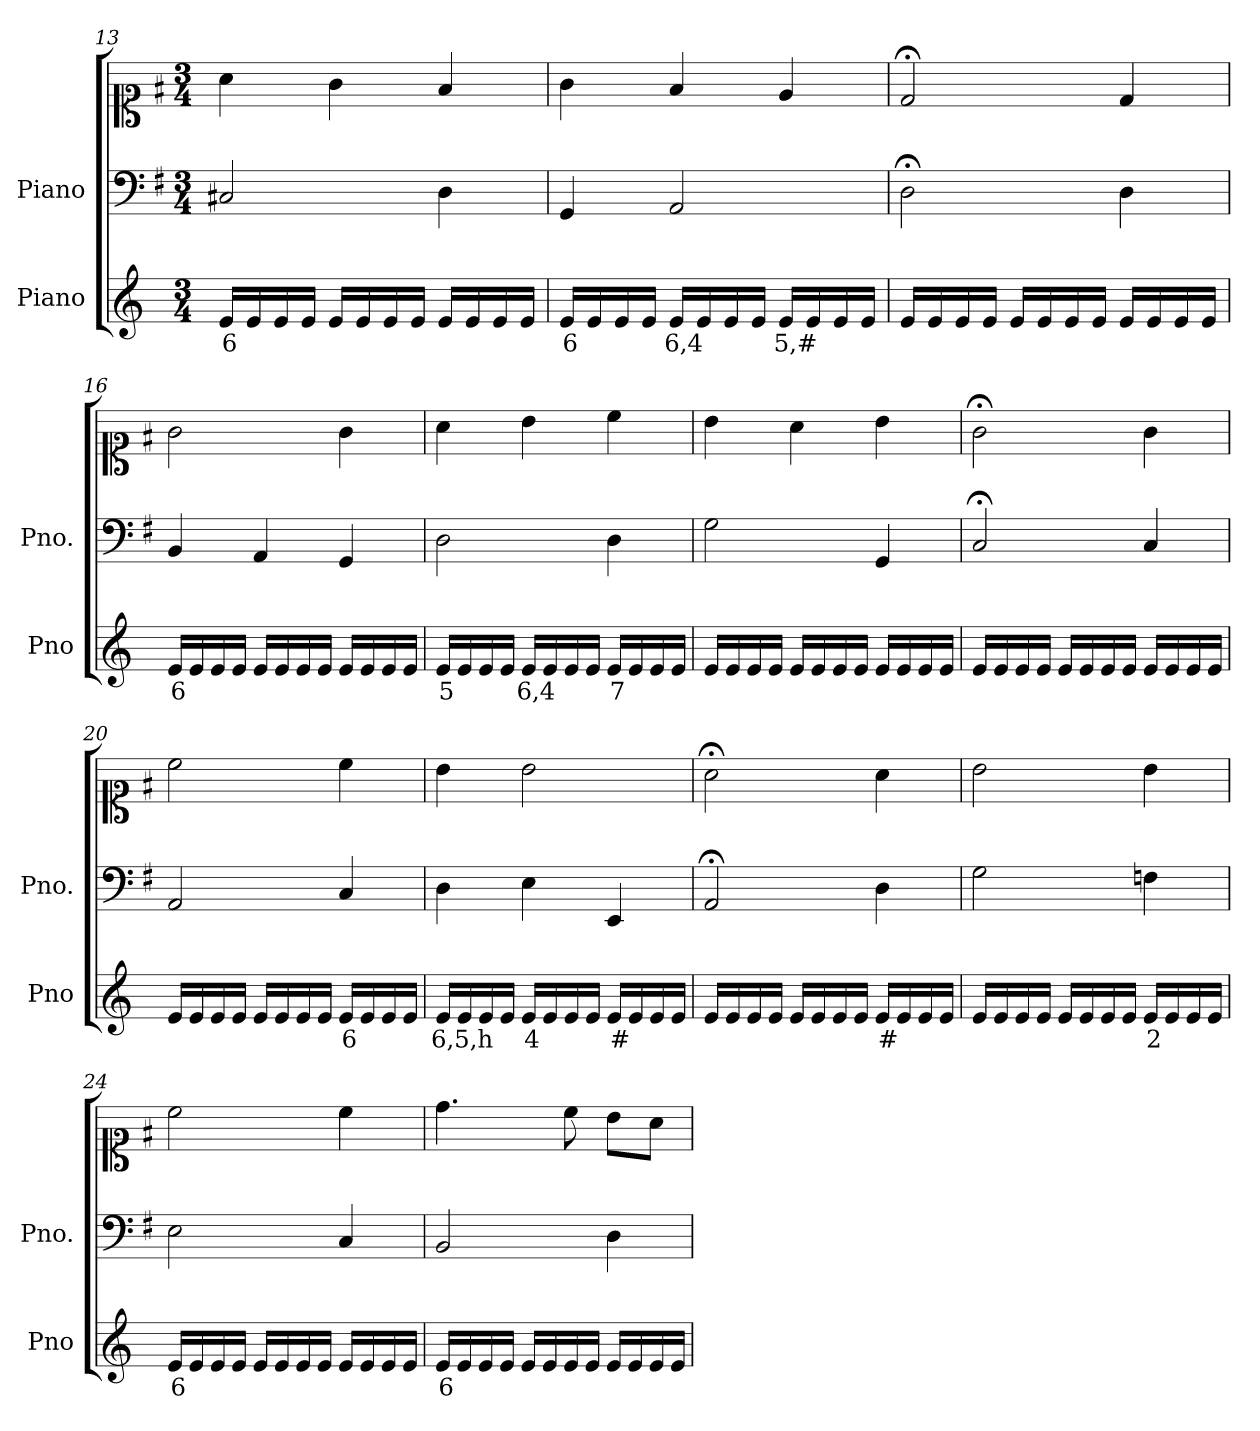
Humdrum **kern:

**kern	**text	**kern	**kern
*part2	*part2	*part1	*part1
*staff3	*staff3	*staff2	*staff1
*I"Piano	*	*I"Piano	*
*I'Pno	*	*I'Pno.	*
*clefG2	*	*clefF4	*clefC1
*k[]	*	*k[f#]	*k[f#]
*M3/4	*	*M3/4	*M3/4
=13	=13	=13	=13
!	!LO:LY:b	!	!
16e/LL	6	2C#X/	4a\
16e/	.	.	.
16e/	.	.	.
16e/JJ	.	.	.
16e/LL	.	.	4g\
16e/	.	.	.
16e/	.	.	.
16e/JJ	.	.	.
16e/LL	.	4D\	4f#/
16e/	.	.	.
16e/	.	.	.
16e/JJ	.	.	.
=14	=14	=14	=14
!	!LO:LY:b	!	!
16e/LL	6	4GG/	4g\
16e/	.	.	.
16e/	.	.	.
16e/JJ	.	.	.
!	!LO:LY:b	!	!
16e/LL	6,4	2AA/	4f#/
16e/	.	.	.
16e/	.	.	.
16e/JJ	.	.	.
!	!LO:LY:b	!	!
16e/LL	5,#	.	4e/
16e/	.	.	.
16e/	.	.	.
16e/JJ	.	.	.
=15	=15	=15	=15
16e/LL	.	2D;<\	2d;</
16e/	.	.	.
16e/	.	.	.
16e/JJ	.	.	.
16e/LL	.	.	.
16e/	.	.	.
16e/	.	.	.
16e/JJ	.	.	.
16e/LL	.	4D\	4d/
16e/	.	.	.
16e/	.	.	.
16e/JJ	.	.	.
=16	=16	=16	=16
!	!LO:LY:b	!	!
16e/LL	6	4BB/	2g\
16e/	.	.	.
16e/	.	.	.
16e/JJ	.	.	.
!	!LO:LY:b	!	!
16e/LL	_	4AA/	.
16e/	.	.	.
16e/	.	.	.
16e/JJ	.	.	.
16e/LL	.	4GG/	4g\
16e/	.	.	.
16e/	.	.	.
16e/JJ	.	.	.
=17	=17	=17	=17
!	!LO:LY:b	!	!
16e/LL	5	2D\	4a\
16e/	.	.	.
16e/	.	.	.
16e/JJ	.	.	.
!	!LO:LY:b	!	!
16e/LL	6,4	.	4b\
16e/	.	.	.
16e/	.	.	.
16e/JJ	.	.	.
!	!LO:LY:b	!	!
16e/LL	7	4D\	4cc\
16e/	.	.	.
16e/	.	.	.
16e/JJ	.	.	.
=18	=18	=18	=18
16e/LL	.	2G\	4b\
16e/	.	.	.
16e/	.	.	.
16e/JJ	.	.	.
16e/LL	.	.	4a\
16e/	.	.	.
16e/	.	.	.
16e/JJ	.	.	.
16e/LL	.	4GG/	4b\
16e/	.	.	.
16e/	.	.	.
16e/JJ	.	.	.
=19	=19	=19	=19
16e/LL	.	2C;</	2g;<\
16e/	.	.	.
16e/	.	.	.
16e/JJ	.	.	.
16e/LL	.	.	.
16e/	.	.	.
16e/	.	.	.
16e/JJ	.	.	.
16e/LL	.	4C/	4g\
16e/	.	.	.
16e/	.	.	.
16e/JJ	.	.	.
=20	=20	=20	=20
16e/LL	.	2AA/	2cc\
16e/	.	.	.
16e/	.	.	.
16e/JJ	.	.	.
16e/LL	.	.	.
16e/	.	.	.
16e/	.	.	.
16e/JJ	.	.	.
!	!LO:LY:b	!	!
16e/LL	6	4C/	4cc\
16e/	.	.	.
16e/	.	.	.
16e/JJ	.	.	.
=21	=21	=21	=21
!	!LO:LY:b	!	!
16e/LL	6,5,h	4D\	4b\
16e/	.	.	.
16e/	.	.	.
16e/JJ	.	.	.
!	!LO:LY:b	!	!
16e/LL	4	4E\	2b\
16e/	.	.	.
16e/	.	.	.
16e/JJ	.	.	.
!	!LO:LY:b	!	!
16e/LL	#	4EE/	.
16e/	.	.	.
16e/	.	.	.
16e/JJ	.	.	.
=22	=22	=22	=22
16e/LL	.	2AA;</	2a;<\
16e/	.	.	.
16e/	.	.	.
16e/JJ	.	.	.
16e/LL	.	.	.
16e/	.	.	.
16e/	.	.	.
16e/JJ	.	.	.
!	!LO:LY:b	!	!
16e/LL	#	4D\	4a\
16e/	.	.	.
16e/	.	.	.
16e/JJ	.	.	.
=23	=23	=23	=23
16e/LL	.	2G\	2b\
16e/	.	.	.
16e/	.	.	.
16e/JJ	.	.	.
16e/LL	.	.	.
16e/	.	.	.
16e/	.	.	.
16e/JJ	.	.	.
!	!LO:LY:b	!	!
16e/LL	2	4Fn\	4b\
16e/	.	.	.
16e/	.	.	.
16e/JJ	.	.	.
=24	=24	=24	=24
!	!LO:LY:b	!	!
16e/LL	6	2E\	2cc\
16e/	.	.	.
16e/	.	.	.
16e/JJ	.	.	.
16e/LL	.	.	.
16e/	.	.	.
16e/	.	.	.
16e/JJ	.	.	.
16e/LL	.	4C/	4cc\
16e/	.	.	.
16e/	.	.	.
16e/JJ	.	.	.
=25	=25	=25	=25
!	!LO:LY:b	!	!
16e/LL	6	2BB/	4.dd\
16e/	.	.	.
16e/	.	.	.
16e/JJ	.	.	.
16e/LL	.	.	.
16e/	.	.	.
16e/	.	.	8cc\
16e/JJ	.	.	.
16e/LL	.	4D\	8b\L
16e/	.	.	.
16e/	.	.	8a\J
16e/JJ	.	.	.
=	=	=	=
*-	*-	*-	*-
